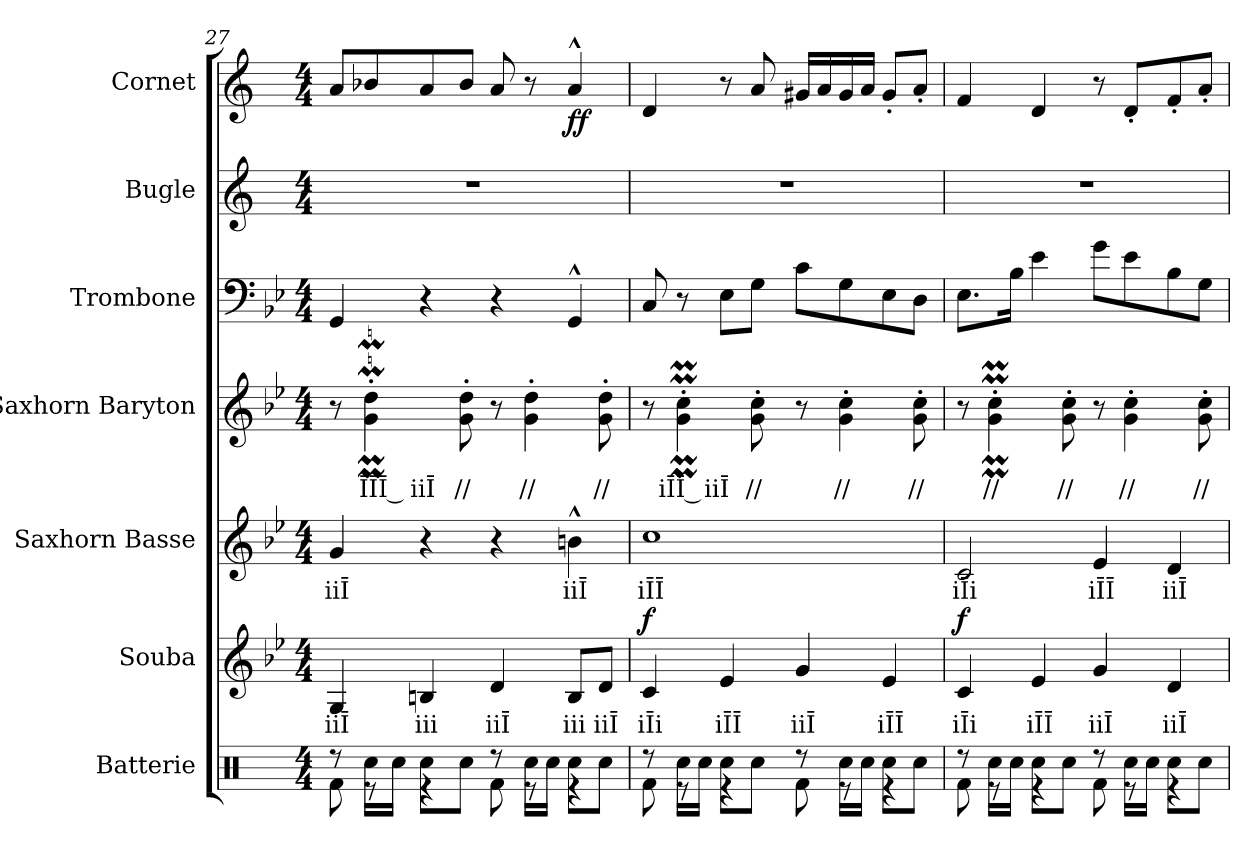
**kern	**kern	**text	**dynam	**kern	**text	**kern	**text	**kern	**kern	**kern	**dynam
*part7	*part6	*part6	*part6	*part5	*part5	*part4	*part4	*part3	*part2	*part1	*part1
*staff7	*staff6	*staff6	*staff6	*staff5	*staff5	*staff4	*staff4	*staff3	*staff2	*staff1	*staff1
*I"Batterie	*I"Souba	*	*	*I"Saxhorn Basse	*	*I"Saxhorn Baryton	*	*I"Trombone	*I"Bugle	*I"Cornet	*
*I'Bat.	*I'Sba.	*	*	*I'Bass.	*	*I'Bar.	*	*I'Tbn.	*I'Bu.	*I'Cnt.	*
!!LO:PB:g=z
*clefX	*clefG2	*	*	*clefG2	*	*clefG2	*	*clefF4	*clefG2	*clefG2	*
*	*ITrd15c26	*	*	*ITrd8c14	*	*ITrd8c14	*	*	*ITrd1c2	*ITrd1c2	*
*k[]	*k[b-e-]	*	*	*k[b-e-]	*	*k[b-e-]	*	*k[b-e-]	*k[b-e-]	*k[b-e-]	*
*M4/4	*M4/4	*	*	*M4/4	*	*M4/4	*	*M4/4	*M4/4	*M4/4	*
=27	=27	=27	=27	=27	=27	=27	=27	=27	=27	=27	=27
*^	*	*	*	*	*	*	*	*	*	*	*
!	!	!	!LO:LY:b	!	!	!LO:LY:b	!	!	!	!	!	!
8r	8Rf\	4GGG/	iiĪ	.	4G/	iiĪ	8r	.	4GG/	1r	8g/L	.
!	!	!	!	!	!	!	!	!LO:LY:b	!	!	!	!
16Rcc\LL	8r	.	.	.	.	.	4G\M' 4d\M'	ĪĪĪ iiĪ	.	.	8a-X/	.
16Rcc\JJ	.	.	.	.	.	.	.	.	.	.	.	.
!	!	!	!LO:LY:b	!	!	!	!	!	!	!	!	!
8Rcc\L	4r	4BBBn/	iii	.	4r	.	.	.	4r	.	8g/	.
!	!	!	!	!	!	!	!	!LO:LY:b	!	!	!	!
8Rcc\J	.	.	.	.	.	.	8G\' 8d\'	//	.	.	8a-/J	.
!	!	!	!LO:LY:b	!	!	!	!	!	!	!	!	!
8r	8Rf\	4DD/	iiĪ	.	4r	.	8r	.	4r	.	8g/	.
!	!	!	!	!	!	!	!	!LO:LY:b	!	!	!	!
16Rcc\LL	8r	.	.	.	.	.	4G\' 4d\'	//	.	.	8r	.
16Rcc\JJ	.	.	.	.	.	.	.	.	.	.	.	.
!	!	!	!LO:LY:b	!	!	!LO:LY:b	!	!	!	!	!	!LO:DY:b
8Rcc\L	4r	8BBB/L	iii	.	4Bn^^\	iiĪ	.	.	4GG^^/	.	4g^^/	ff
!	!	!	!LO:LY:b	!	!	!	!	!LO:LY:b	!	!	!	!
8Rcc\J	.	8DD/J	iiĪ	.	.	.	8G\' 8d\'	//	.	.	.	.
=28	=28	=28	=28	=28	=28	=28	=28	=28	=28	=28	=28	=28
!	!	!	!LO:LY:b	!LO:DY:a	!	!LO:LY:b	!	!	!	!	!	!
8r	8Rf\	4CC/	iĪi	f	1c	iĪĪ	8r	.	8C/	1r	4c/	.
!	!	!	!	!	!	!	!	!LO:LY:b	!	!	!	!
16Rcc\LL	8r	.	.	.	.	.	4G\M' 4c\M'	iĪĪ iiĪ	8r	.	.	.
16Rcc\JJ	.	.	.	.	.	.	.	.	.	.	.	.
!	!	!	!LO:LY:b	!	!	!	!	!	!	!	!	!
8Rcc\L	4r	4EE-/	iĪĪ	.	.	.	.	.	8E-\L	.	8r	.
!	!	!	!	!	!	!	!	!LO:LY:b	!	!	!	!
8Rcc\J	.	.	.	.	.	.	8G\' 8c\'	//	8G\J	.	8g/	.
!	!	!	!LO:LY:b	!	!	!	!	!	!	!	!	!
8r	8Rf\	4GG/	iiĪ	.	.	.	8r	.	8c\L	.	16f#X/LL	.
.	.	.	.	.	.	.	.	.	.	.	16g/	.
!	!	!	!	!	!	!	!	!LO:LY:b	!	!	!	!
16Rcc\LL	8r	.	.	.	.	.	4G\' 4c\'	//	8G\	.	16f#/	.
16Rcc\JJ	.	.	.	.	.	.	.	.	.	.	16g/JJ	.
!	!	!	!LO:LY:b	!	!	!	!	!	!	!	!	!
8Rcc\L	4r	4EE-/	iĪĪ	.	.	.	.	.	8E-\	.	8f#'/L	.
!	!	!	!	!	!	!	!	!LO:LY:b	!	!	!	!
8Rcc\J	.	.	.	.	.	.	8G\' 8c\'	//	8D\J	.	8g'/J	.
=29	=29	=29	=29	=29	=29	=29	=29	=29	=29	=29	=29	=29
!	!	!	!LO:LY:b	!LO:DY:a	!	!LO:LY:b	!	!	!	!	!	!
8r	8Rf\	4CC/	iĪi	f	2C/	iĪi	8r	.	8.E-\L	1r	4e-/	.
!	!	!	!	!	!	!	!	!LO:LY:b	!	!	!	!
16Rcc\LL	8r	.	.	.	.	.	4G\M' 4c\M'	//	.	.	.	.
16Rcc\JJ	.	.	.	.	.	.	.	.	16B-\Jk	.	.	.
!	!	!	!LO:LY:b	!	!	!	!	!	!	!	!	!
8Rcc\L	4r	4EE-/	iĪĪ	.	.	.	.	.	4e-\	.	4c/	.
!	!	!	!	!	!	!	!	!LO:LY:b	!	!	!	!
8Rcc\J	.	.	.	.	.	.	8G\' 8c\'	//	.	.	.	.
!	!	!	!LO:LY:b	!	!	!LO:LY:b	!	!	!	!	!	!
8r	8Rf\	4GG/	iiĪ	.	4E-/	iĪĪ	8r	.	8g\L	.	8r	.
!	!	!	!	!	!	!	!	!LO:LY:b	!	!	!	!
16Rcc\LL	8r	.	.	.	.	.	4G\' 4c\'	//	8e-\	.	8c'/L	.
16Rcc\JJ	.	.	.	.	.	.	.	.	.	.	.	.
!	!	!	!LO:LY:b	!	!	!LO:LY:b	!	!	!	!	!	!
8Rcc\L	4r	4DD/	iiĪ	.	4D/	iiĪ	.	.	8B-\	.	8e-'/	.
!	!	!	!	!	!	!	!	!LO:LY:b	!	!	!	!
8Rcc\J	.	.	.	.	.	.	8G\' 8c\'	//	8G\J	.	8g'/J	.
*v	*v	*	*	*	*	*	*	*	*	*	*	*
=	=	=	=	=	=	=	=	=	=	=	=
*-	*-	*-	*-	*-	*-	*-	*-	*-	*-	*-	*-
